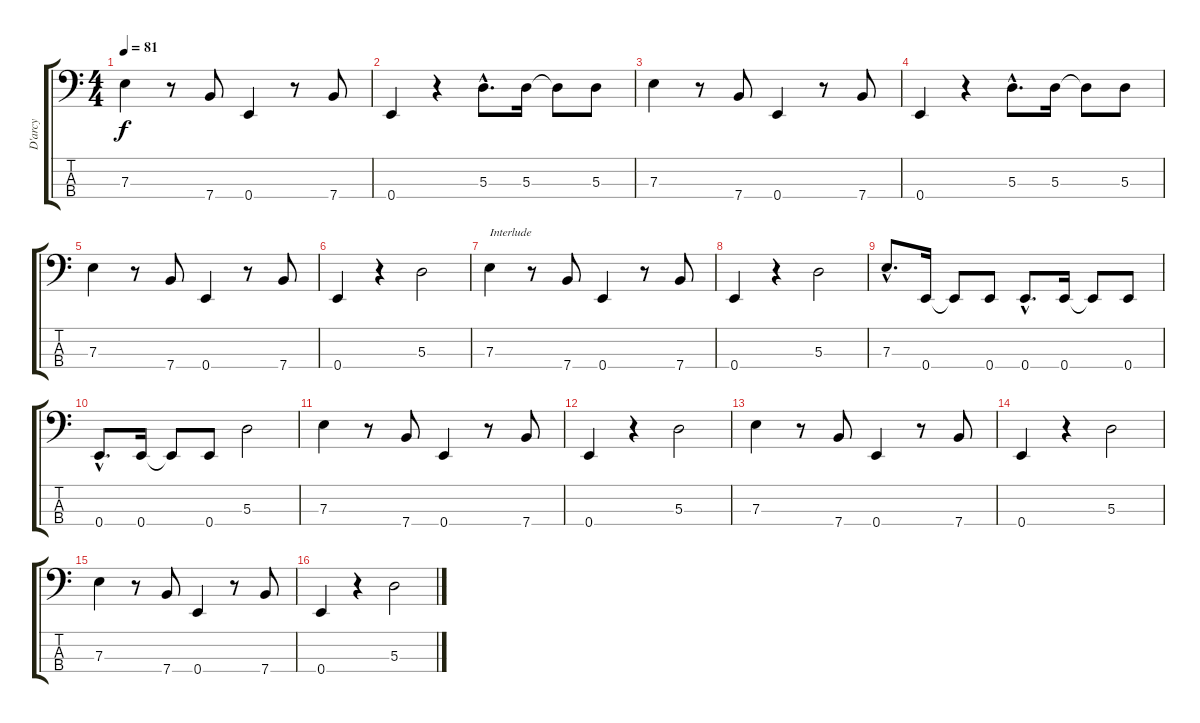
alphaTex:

\track ("D'arcy" "D'arcy") {instrument electricbassfinger}
\staff {score tabs}
\tuning (G2 D2 A1 E1) {hide}
\ts (4 4)
\tempo 81
\clef f4
\ks c
7.3.4{dy f} r.8 7.4.8 0.4.4 r.8 7.4.8 |
0.4.4 r.4 5.3{hac}.8{d} 5.3.16 5.3{t}.8 5.3.8 |
7.3.4 r.8 7.4.8 0.4.4 r.8 7.4.8 |
0.4.4 r.4 5.3{hac}.8{d} 5.3.16 5.3{t}.8 5.3.8 |
7.3.4 r.8 7.4.8 0.4.4 r.8 7.4.8 |
0.4.4 r.4 5.3.2 |
7.3.4{txt "Interlude"} r.8 7.4.8 0.4.4 r.8 7.4.8 |
0.4.4 r.4 5.3.2 |
7.3{hac}.8{d} 0.4.16 0.4{t}.8 0.4.8 0.4{hac}.8{d} 0.4.16 0.4{t}.8 0.4.8 |
0.4{hac}.8{d} 0.4.16 0.4{t}.8 0.4.8 5.3.2 |
7.3.4 r.8 7.4.8 0.4.4 r.8 7.4.8 |
0.4.4 r.4 5.3.2 |
7.3.4 r.8 7.4.8 0.4.4 r.8 7.4.8 |
0.4.4 r.4 5.3.2 |
7.3.4 r.8 7.4.8 0.4.4 r.8 7.4.8 |
0.4.4 r.4 5.3.2
